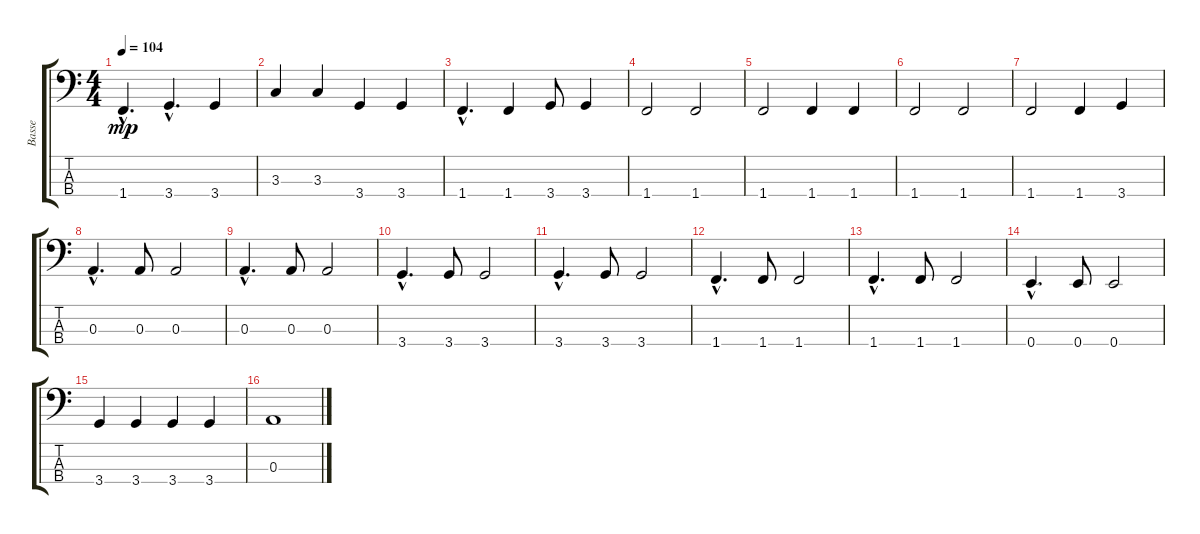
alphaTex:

\track ("Basse" "Basse") {instrument electricbasspick}
\staff {score tabs}
\tuning (G2 D2 A1 E1) {hide}
\ts (4 4)
\tempo 104
\clef f4
\ks c
1.4{hac}.4{d dy mp} 3.4{hac}.4{d} 3.4.4 |
3.3.4 3.3.4 3.4.4 3.4.4 |
1.4{hac}.4{d} 1.4.4 3.4.8 3.4.4 |
1.4.2 1.4.2 |
1.4.2 1.4.4 1.4.4 |
1.4.2 1.4.2 |
1.4.2 1.4.4 3.4.4 |
0.3{hac}.4{d} 0.3.8 0.3.2 |
0.3{hac}.4{d} 0.3.8 0.3.2 |
3.4{hac}.4{d} 3.4.8 3.4.2 |
3.4{hac}.4{d} 3.4.8 3.4.2 |
1.4{hac}.4{d} 1.4.8 1.4.2 |
1.4{hac}.4{d} 1.4.8 1.4.2 |
0.4{hac}.4{d} 0.4.8 0.4.2 |
3.4.4 3.4.4 3.4.4 3.4.4 |
0.3.1
